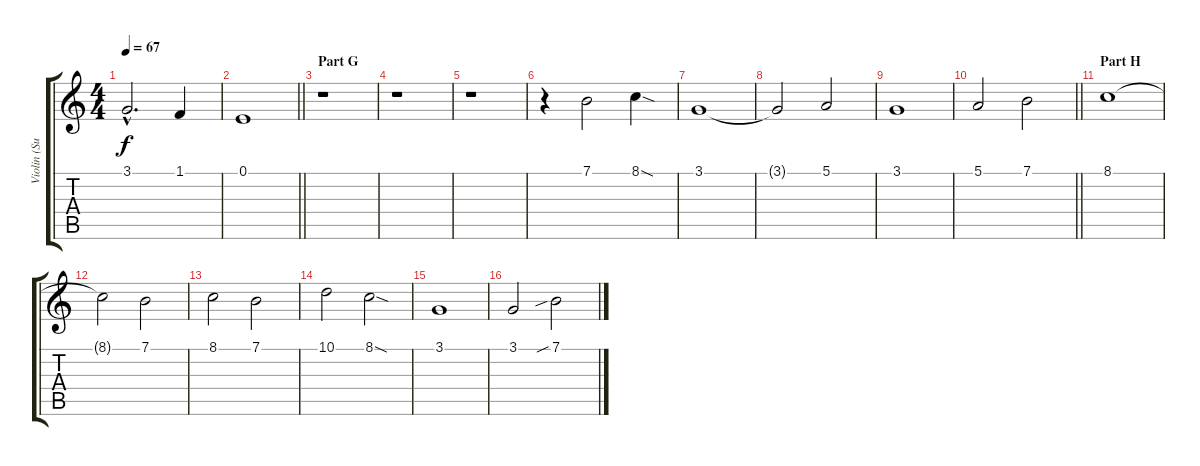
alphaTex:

\track ("Violin (Sugizo)" "Violin (Su") {instrument violin}
\staff {score tabs}
\tuning (E4 B3 G3 D3 A2 E2) {hide}
\ts (4 4)
\tempo 67
\clef g2
\ks c
3.1{hac}.2{d dy f} 1.1.4 |
\barLineRight lightlight
0.1.1 |
\section ("" "Part G")
r.1 |
r.1 |
r.1 |
r.4 7.1.2 8.1{sod}.4 |
3.1.1 |
3.1{t}.2 5.1.2 |
3.1.1 |
\barLineRight lightlight
5.1.2 7.1.2 |
\section ("" "Part H")
8.1.1 |
8.1{t}.2 7.1.2 |
8.1.2 7.1.2 |
10.1.2 8.1{sod}.2 |
3.1.1 |
3.1.2 7.1{sib}.2
